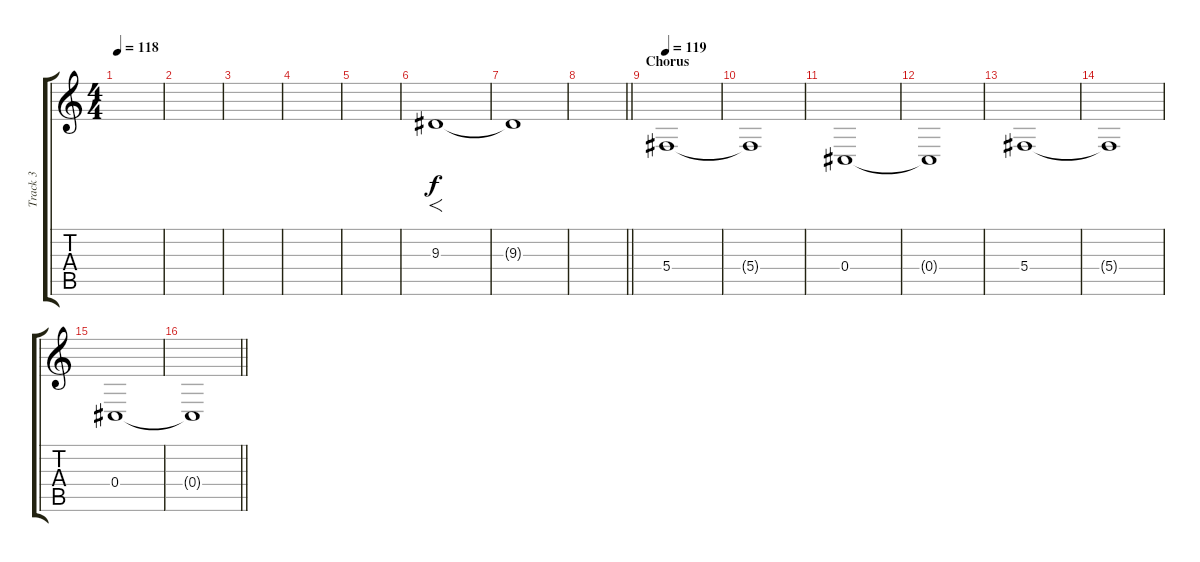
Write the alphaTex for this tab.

\track ("Track 3" "Track 3") {instrument cello}
\staff {score tabs}
\tuning (Eb4 Bb3 Gb3 Db3 Ab2 Db2) {hide}
\ts (4 4)
\section ("" "")
\tempo 118
\clef g2
\ks c
|
|
|
|
|
9.3.1{f} |
9.3{t}.1 |
\barLineRight lightlight
|
\section ("" "Chorus")
\tempo 119
5.4.1 |
5.4{t}.1 |
0.4.1 |
0.4{t}.1 |
5.4.1 |
5.4{t}.1 |
0.4.1 |
\barLineRight lightlight
0.4{t}.1
